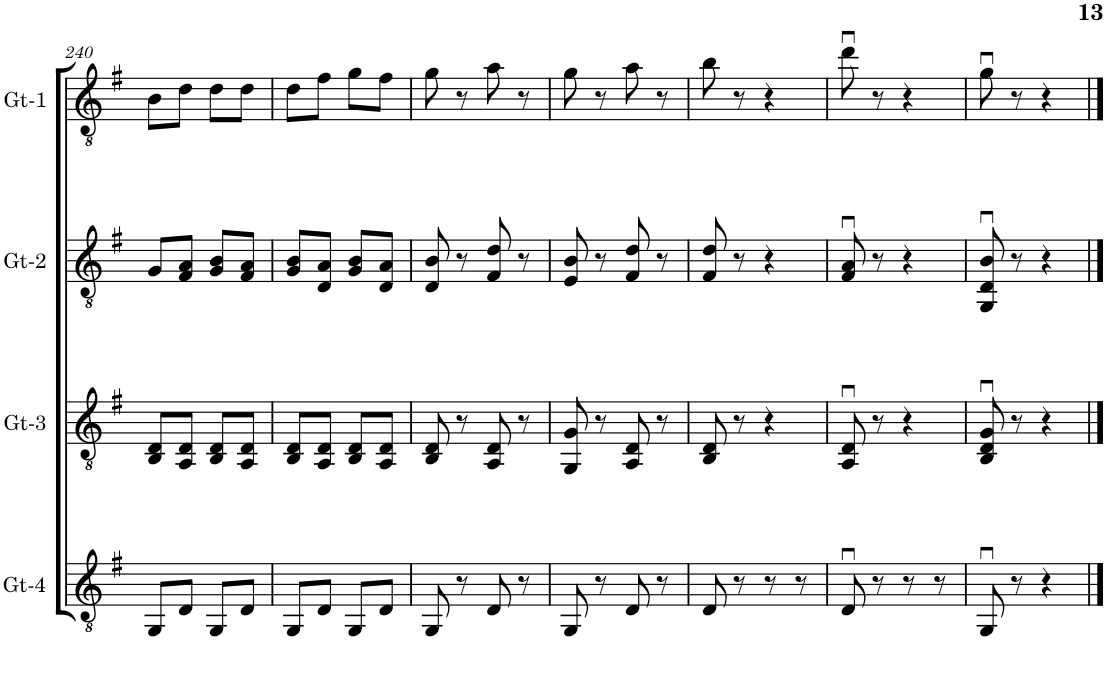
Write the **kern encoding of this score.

**kern	**kern	**kern	**kern
*part4	*part3	*part2	*part1
*staff4	*staff3	*staff2	*staff1
*I"Gt-4	*I"Gt-3	*I"Gt-2	*I"Gt-1
*I'Gt-4	*I'Gt-3	*I'Gt-2	*I'Gt-1
!!LO:PB:g=z
*clefGv2	*clefGv2	*clefGv2	*clefGv2
*k[f#]	*k[f#]	*k[f#]	*k[f#]
*M2/4	*M2/4	*M2/4	*M2/4
=240	=240	=240	=240
8GG/L	8BB/ 8D/L	8G/L	8B\L
8D/J	8AA/ 8D/J	8F#/ 8A/J	8d\J
8GG/L	8BB/ 8D/L	8G/ 8B/L	8d\L
8D/J	8AA/ 8D/J	8F#/ 8A/J	8d\J
=241	=241	=241	=241
8GG/L	8BB/ 8D/L	8G/ 8B/L	8d\L
8D/J	8AA/ 8D/J	8D/ 8A/J	8f#\J
8GG/L	8BB/ 8D/L	8G/ 8B/L	8g\L
8D/J	8AA/ 8D/J	8D/ 8A/J	8f#\J
=242	=242	=242	=242
8GG/	8BB/ 8D/	8D/ 8B/	8g\
8r	8r	8r	8r
8D/	8AA/ 8D/	8F#/ 8d/	8a\
8r	8r	8r	8r
=243	=243	=243	=243
8GG/	8GG/ 8G/	8E/ 8B/	8g\
8r	8r	8r	8r
8D/	8AA/ 8D/	8F#/ 8d/	8a\
8r	8r	8r	8r
=244	=244	=244	=244
8D/	8BB/ 8D/	8F#/ 8d/	8b\
8r	8r	8r	8r
8r	4r	4r	4r
8r	.	.	.
=245	=245	=245	=245
8Du/	8AA/u 8D/u	8F#/u 8A/u	8ddu\
8r	8r	8r	8r
8r	4r	4r	4r
8r	.	.	.
=246	=246	=246	=246
8GGu/	8BB/u 8D/u 8G/u	8GG/u 8D/u 8B/u	8gu\
8r	8r	8r	8r
4r	4r	4r	4r
==	==	==	==
*-	*-	*-	*-
